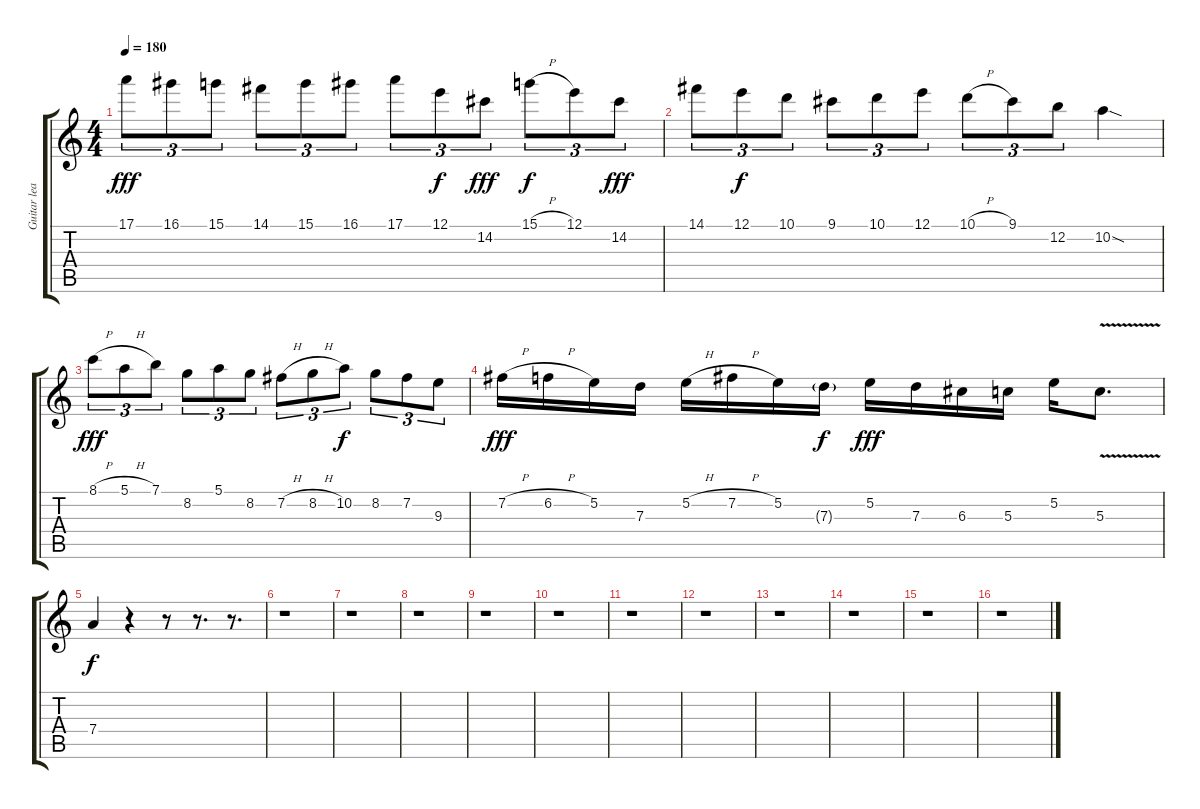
\track ("Guitar lead 2" "Guitar lea") {instrument distortionguitar}
\staff {score tabs}
\tuning (E4 B3 G3 D3 A2 E2) {hide}
\ts (4 4)
\tempo 180
\clef g2
\ks c
17.1.8{tu (3 2) dy fff} 16.1.8{tu (3 2)} 15.1.8{tu (3 2)} 14.1.8{tu (3 2)} 15.1.8{tu (3 2)} 16.1.8{tu (3 2)} 17.1.8{tu (3 2)} 12.1.8{tu (3 2) dy f} 14.2.8{tu (3 2) dy fff} 15.1{h}.8{tu (3 2) dy f} 12.1.8{tu (3 2)} 14.2.8{tu (3 2) dy fff} |
14.1.8{tu (3 2)} 12.1.8{tu (3 2) dy f} 10.1.8{tu (3 2)} 9.1.8{tu (3 2)} 10.1.8{tu (3 2)} 12.1.8{tu (3 2)} 10.1{h}.8{tu (3 2)} 9.1.8{tu (3 2)} 12.2.8{tu (3 2)} 10.2{sod}.4 |
8.1{h}.8{tu (3 2) dy fff} 5.1{h}.8{tu (3 2)} 7.1.8{tu (3 2)} 8.2.8{tu (3 2)} 5.1.8{tu (3 2)} 8.2.8{tu (3 2)} 7.2{h}.8{tu (3 2)} 8.2{h}.8{tu (3 2)} 10.2.8{tu (3 2) dy f} 8.2.8{tu (3 2)} 7.2.8{tu (3 2)} 9.3.8{tu (3 2)} |
7.2{h}.16{dy fff} 6.2{h}.16 5.2.16 7.3.16 5.2{h}.16 7.2{h}.16 5.2.16 7.3{g}.16{dy f} 5.2.16{dy fff} 7.3.16 6.3.16 5.3.16 5.2.16 5.3{v}.8{d} |
7.4.4{dy f} r.4 r.8 r.8{d} r.8{d} |
r.1 |
r.1 |
r.1 |
r.1 |
r.1 |
r.1 |
r.1 |
r.1 |
r.1 |
r.1 |
r.1
